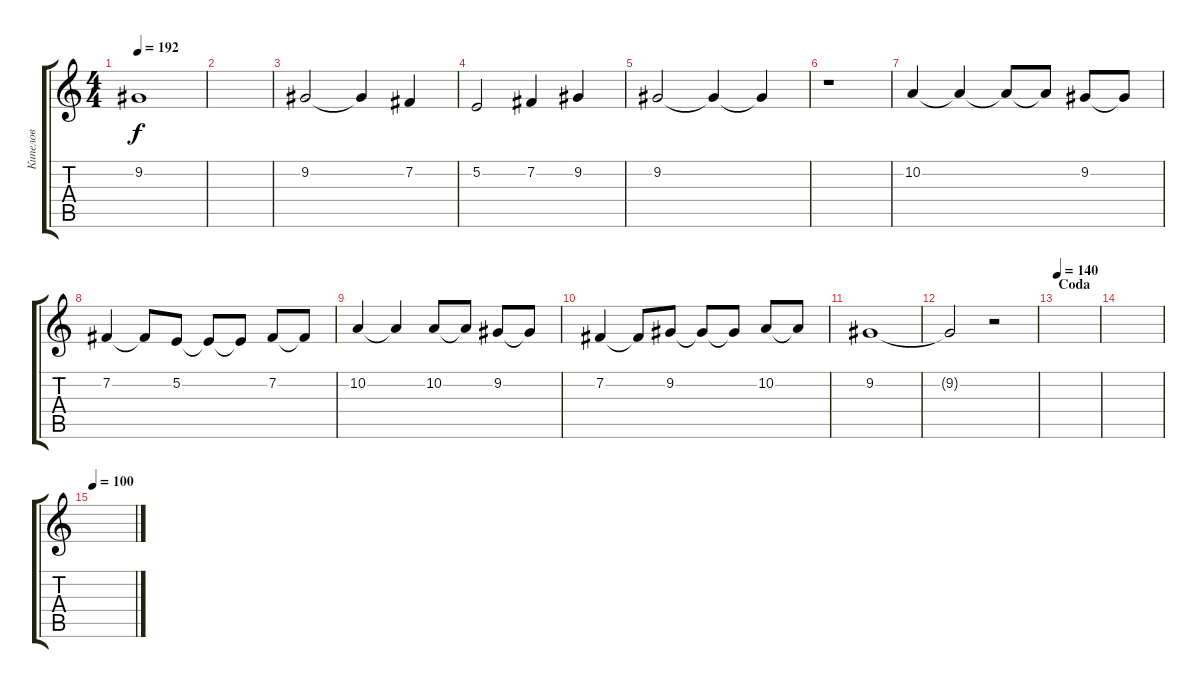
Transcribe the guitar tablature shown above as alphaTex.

\track ("Кипелов" "Кипелов") {instrument lead5charang}
\staff {score tabs}
\tuning (E4 B3 G3 D3 A2 E2) {hide}
\ts (4 4)
\tempo 192
\clef g2
\ks c
9.2.1{dy f} |
|
9.2.2 9.2{t}.4 7.2.4 |
5.2.2 7.2.4 9.2.4 |
9.2.2 9.2{t}.4 9.2{t}.4 |
r.1 |
10.2.4 10.2{t}.4 10.2{t}.8 10.2{t}.8 9.2.8 9.2{t}.8 |
7.2.4 7.2{t}.8 5.2.8 5.2{t}.8 5.2{t}.8 7.2.8 7.2{t}.8 |
10.2.4 10.2{t}.4 10.2.8 10.2{t}.8 9.2.8 9.2{t}.8 |
7.2.4 7.2{t}.8 9.2.8 9.2{t}.8 9.2{t}.8 10.2.8 10.2{t}.8 |
9.2.1 |
9.2{t}.2 r.2 |
\section ("" "Coda")
\tempo 140
|
|
\tempo 100
